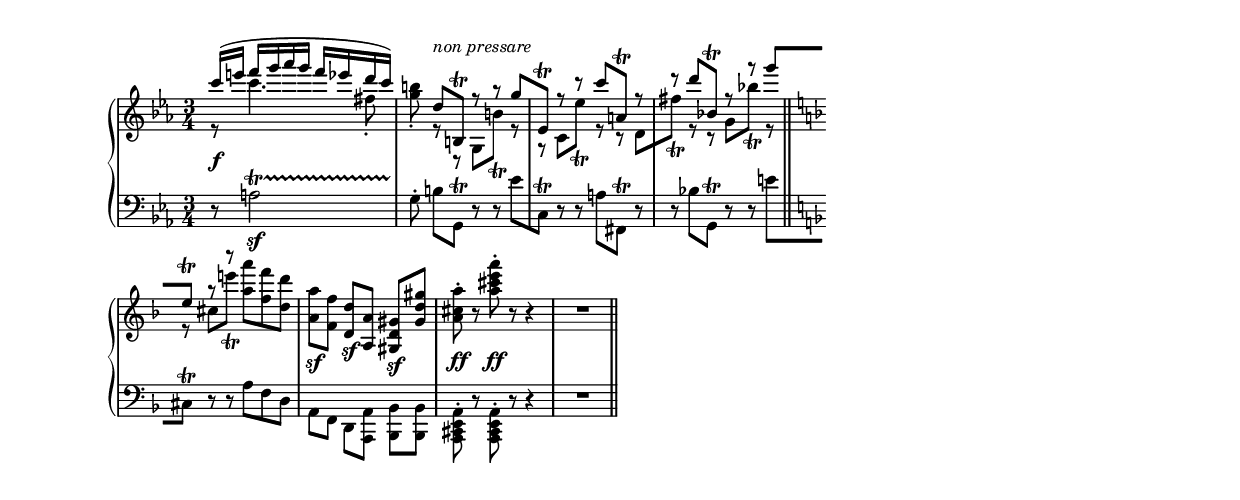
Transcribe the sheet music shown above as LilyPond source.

\version "2.11.51"
\include "english.ly"
#(set-global-staff-size 15)
\paper{
  ragged-right=##t
  line-width=17\cm
  indent=0\cm
}
 
% NR 1.6 Staff notation

% L. v. Beethoven, Op. 106
% Piano sonata 29 - Für das Hammer-Klavier
% Movt IV

\layout {
   \context {
      \Score
      %\override SpacingSpanner #'base-shortest-duration = #(ly:make-moment 1 16) 
      \override Beam #'breakable = ##t
      \override BarNumber #'transparent = ##t
   }
}

\new PianoStaff <<

   % RH staff
   \new Staff {
      \clef treble
      \key ef \major
      \time 3/4

      <<

         % RH voice 1
         \new Voice {
            \partial 1 * 5/8
            \voiceOne
            \once \override DynamicLineSpanner #'staff-padding = #4
            c'''16 \f (
            e'''16
            f'''16
            g'''16
            af'''16
            g'''16
            f'''16
            ef'''16
            d'''16
            c'''16 )

            |

            s8
            \once \override TextScript #'staff-padding = #6
            d''8 [
            ^ \markup \italic { non pressare }
            \override Voice.Script #'extra-offset = #'(0 . 1)
            b8 ] \trill
            r8
            r8
            g''8 [

            |

            ef'8 ] \trill
            r8
            r8
            c'''8 [
            a'8 ] \trill
            r8

            |

            r8
            d''' [
            bf'!8 ] \trill
            r8
            r8
            g'''8 [

            \bar "||"
            \break
            \key d \minor

            e''8 ] \trill
            r8
            r8

         }

         
         % RH voice 2
         \new Voice {
            \voiceTwo
            \partial 1 * 5/8
            r8
            c'''4.
            fs''8 \staccato

            |

            <b'' g''>8 \staccato
            r8
            r8
            g8 [
            b'8 ] \trill
            r8

            |

            r8
            c'8 [
            ef''8 ] \trill
            r8
            r8
            d'8 [

            |

            fs''8 ] \trill
            r8
            r8
            g'8 [
            bf''!8 ] \trill
            r8

            \bar "||"
            
            r8
            cs''8 [
            e'''!8 ] \trill

         }

      >>

      \oneVoice
      <a''' a''>8 [
      <f''' f''>8
      <d''' d''>8 ]

      |

      <a'' a'>8 [ \sf
      <f'' f'>8 ]
      <d'' d'>8 [ \sf
      <a' a> ]
      <gs' d' gs> [ \sf
      <gs'' d'' gs'> ]

      |

      \override DynamicLineSpanner #'staff-padding = #4
      \override DynamicText #'staff-padding = #4
      <a'' cs'' a'> \ff \staccato
      r8
      <a''' e''' cs''' a''>8 \ff \staccato
      r8
      r4

      |

      R1 * 3/4

      \bar "||"
      %\key d \major
   }

   % LH
   \new Staff {
      \clef bass
      \key ef \major
      \time 3/4

      \partial 1 * 5/8
      r8
      a2 \sf \startTrillSpan

      |

      g8 \staccato \stopTrillSpan
      b8 [
      g,8 ] \trill
      r8
      r8
      ef'8 [

      |

      c8 ] \trill
      r8
      r8
      \stemDown
      a8 [
      fs,8 ] \trill
      r8

      |

      r8
      bf!8 [
      g,8 ] \trill
      r8
      r8
      e'8 [

      \bar "||"
      \key d \minor

      cs8 ] \trill
      r8
      r8
      a8 [
      f8
      d8 ]

      |

      a,8 [
      f,8 ]
      d,8 [
      <a, a,,>8 ]
      <bf, bf,,>8 [
      <bf, bf,,>8 ]

      |

      <a, e, cs, a,,>8 \staccato
      r8
      <a, e, cs, a,,>8 \staccato
      r8
      r4

      |

      R1 * 3/4

      \bar "||"
      %\key d \major
   }

>>

